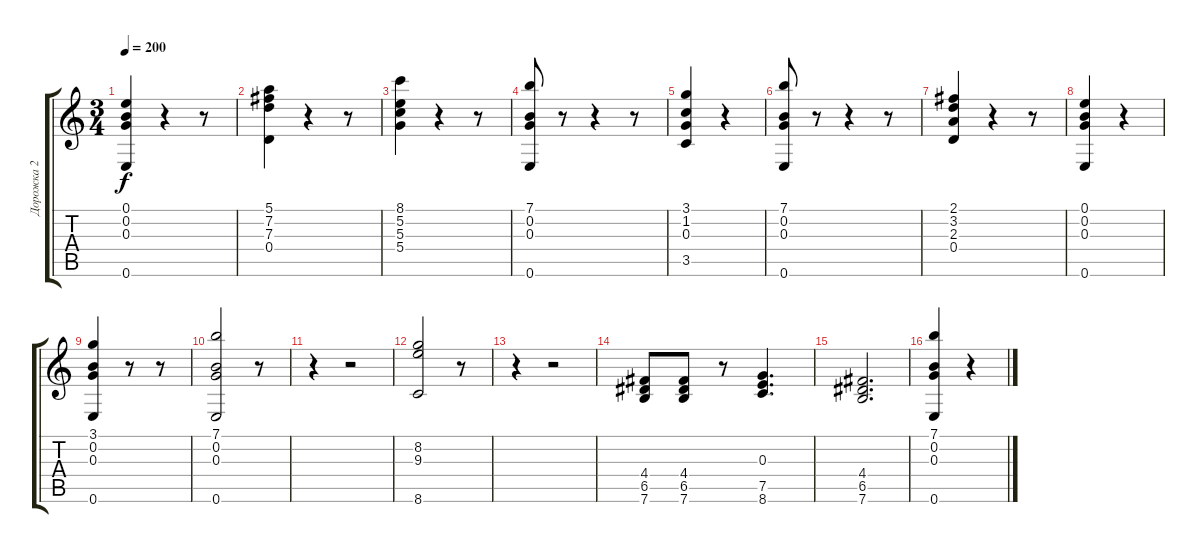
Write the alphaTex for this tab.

\track ("Дорожка 2" "Дорожка 2") {instrument acousticguitarnylon}
\staff {score tabs}
\tuning (E4 B3 G3 D3 A2 E2) {hide}
\ts (3 4)
\tempo 200
\clef g2
\ks c
(0.1 0.2 0.3 0.6).4{dy f} r.4 r.8 |
(5.1 7.2 7.3 0.4).4 r.4 r.8 |
(8.1 5.2 5.3 5.4).4 r.4 r.8 |
(7.1 0.2 0.3 0.6).8 r.8 r.4 r.8 |
(3.1 1.2 0.3 3.5).4 r.4 |
(7.1 0.2 0.3 0.6).8 r.8 r.4 r.8 |
(2.1 3.2 2.3 0.4).4 r.4 r.8 |
(0.1 0.2 0.3 0.6).4 r.4 |
(3.1 0.2 0.3 0.6).4 r.8 r.8 |
(7.1 0.2 0.3 0.6).2 r.8 |
r.4 r.2 |
(8.2 9.3 8.6).2 r.8 |
r.4 r.2 |
(4.4 6.5 7.6).8 (4.4 6.5 7.6).8 r.8 (0.3 7.5 8.6).4{d} |
(4.4 6.5 7.6).2{d} |
(7.1 0.2 0.3 0.6).4 r.4
